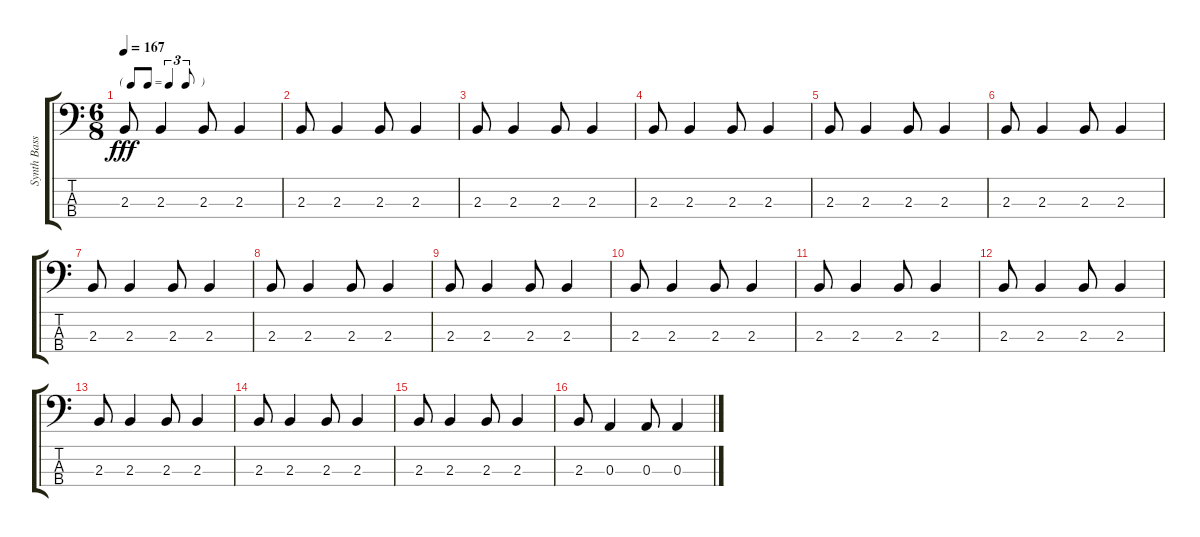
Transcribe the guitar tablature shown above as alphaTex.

\track ("Synth Bass 2 RC" "Synth Bass") {instrument synthbass2}
\staff {score tabs}
\tuning (G2 D2 A1 E1) {hide}
\ts (6 8)
\tf triplet8th
\tempo 167
\clef f4
\ks c
2.3.8{dy fff} 2.3.4 2.3.8 2.3.4 |
2.3.8 2.3.4 2.3.8 2.3.4 |
2.3.8 2.3.4 2.3.8 2.3.4 |
2.3.8 2.3.4 2.3.8 2.3.4 |
2.3.8 2.3.4 2.3.8 2.3.4 |
2.3.8 2.3.4 2.3.8 2.3.4 |
2.3.8 2.3.4 2.3.8 2.3.4 |
2.3.8 2.3.4 2.3.8 2.3.4 |
2.3.8 2.3.4 2.3.8 2.3.4 |
2.3.8 2.3.4 2.3.8 2.3.4 |
2.3.8 2.3.4 2.3.8 2.3.4 |
2.3.8 2.3.4 2.3.8 2.3.4 |
2.3.8 2.3.4 2.3.8 2.3.4 |
2.3.8 2.3.4 2.3.8 2.3.4 |
2.3.8 2.3.4 2.3.8 2.3.4 |
2.3.8 0.3.4 0.3.8 0.3.4
